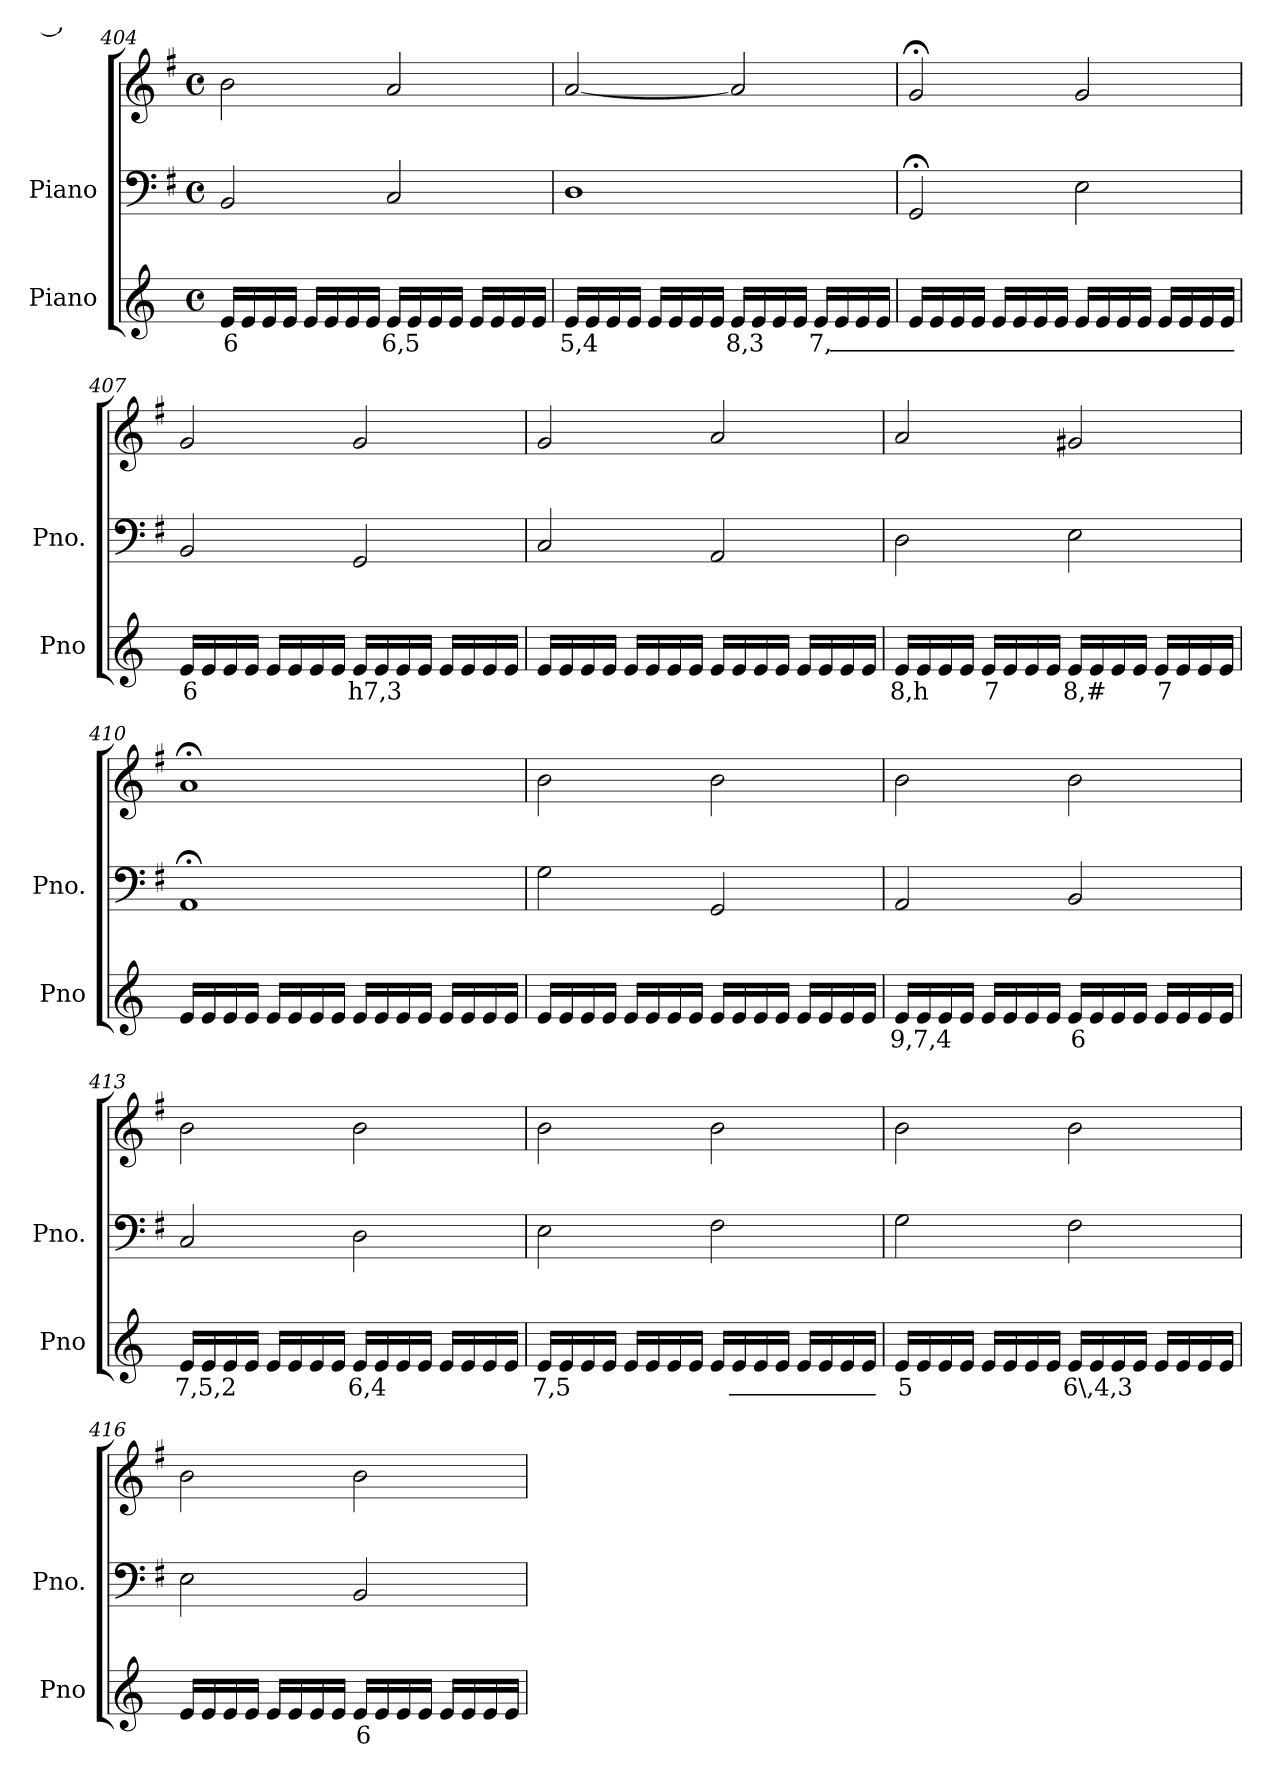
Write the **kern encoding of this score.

**kern	**text	**kern	**kern
*part2	*part2	*part1	*part1
*staff3	*staff3	*staff2	*staff1
*I"Piano	*	*I"Piano	*
*I'Pno	*	*I'Pno.	*
*clefG2	*	*clefF4	*clefG2
*k[]	*	*k[f#]	*k[f#]
*M4/4	*	*M4/4	*M4/4
*met(c)	*	*met(c)	*met(c)
=404	=404	=404	=404
!	!LO:LY:b	!	!
16e/LL	6	2BB/	2b\
16e/	.	.	.
16e/	.	.	.
16e/JJ	.	.	.
16e/LL	.	.	.
16e/	.	.	.
16e/	.	.	.
16e/JJ	.	.	.
!	!LO:LY:b	!	!
16e/LL	6,5	2C/	2a/
16e/	.	.	.
16e/	.	.	.
16e/JJ	.	.	.
16e/LL	.	.	.
16e/	.	.	.
16e/	.	.	.
16e/JJ	.	.	.
=405	=405	=405	=405
!	!LO:LY:b	!	!
16e/LL	5,4	1D	[2a/
16e/	.	.	.
16e/	.	.	.
16e/JJ	.	.	.
16e/LL	.	.	.
16e/	.	.	.
16e/	.	.	.
16e/JJ	.	.	.
!	!LO:LY:b	!	!
16e/LL	8,3	.	2a/]
16e/	.	.	.
16e/	.	.	.
16e/JJ	.	.	.
!	!LO:LY:b	!	!
16e/LL	7,_	.	.
16e/	.	.	.
16e/	.	.	.
16e/JJ	.	.	.
=406	=406	=406	=406
16e/LL	.	2GG;</	2g;</
16e/	.	.	.
16e/	.	.	.
16e/JJ	.	.	.
16e/LL	.	.	.
16e/	.	.	.
16e/	.	.	.
16e/JJ	.	.	.
16e/LL	.	2E\	2g/
16e/	.	.	.
16e/	.	.	.
16e/JJ	.	.	.
16e/LL	.	.	.
16e/	.	.	.
16e/	.	.	.
16e/JJ	.	.	.
=407	=407	=407	=407
!	!LO:LY:b	!	!
16e/LL	6	2BB/	2g/
16e/	.	.	.
16e/	.	.	.
16e/JJ	.	.	.
16e/LL	.	.	.
16e/	.	.	.
16e/	.	.	.
16e/JJ	.	.	.
!	!LO:LY:b	!	!
16e/LL	h7,3	2GG/	2g/
16e/	.	.	.
16e/	.	.	.
16e/JJ	.	.	.
16e/LL	.	.	.
16e/	.	.	.
16e/	.	.	.
16e/JJ	.	.	.
=408	=408	=408	=408
16e/LL	.	2C/	2g/
16e/	.	.	.
16e/	.	.	.
16e/JJ	.	.	.
16e/LL	.	.	.
16e/	.	.	.
16e/	.	.	.
16e/JJ	.	.	.
16e/LL	.	2AA/	2a/
16e/	.	.	.
16e/	.	.	.
16e/JJ	.	.	.
16e/LL	.	.	.
16e/	.	.	.
16e/	.	.	.
16e/JJ	.	.	.
=409	=409	=409	=409
!	!LO:LY:b	!	!
16e/LL	8,h	2D\	2a/
16e/	.	.	.
16e/	.	.	.
16e/JJ	.	.	.
!	!LO:LY:b	!	!
16e/LL	7	.	.
16e/	.	.	.
16e/	.	.	.
16e/JJ	.	.	.
!	!LO:LY:b	!	!
16e/LL	8,#	2E\	2g#X/
16e/	.	.	.
16e/	.	.	.
16e/JJ	.	.	.
!	!LO:LY:b	!	!
16e/LL	7	.	.
16e/	.	.	.
16e/	.	.	.
16e/JJ	.	.	.
=410	=410	=410	=410
16e/LL	.	1AA;<	1a;<
16e/	.	.	.
16e/	.	.	.
16e/JJ	.	.	.
16e/LL	.	.	.
16e/	.	.	.
16e/	.	.	.
16e/JJ	.	.	.
16e/LL	.	.	.
16e/	.	.	.
16e/	.	.	.
16e/JJ	.	.	.
16e/LL	.	.	.
16e/	.	.	.
16e/	.	.	.
16e/JJ	.	.	.
=411	=411	=411	=411
16e/LL	.	2G\	2b\
16e/	.	.	.
16e/	.	.	.
16e/JJ	.	.	.
16e/LL	.	.	.
16e/	.	.	.
16e/	.	.	.
16e/JJ	.	.	.
16e/LL	.	2GG/	2b\
16e/	.	.	.
16e/	.	.	.
16e/JJ	.	.	.
16e/LL	.	.	.
16e/	.	.	.
16e/	.	.	.
16e/JJ	.	.	.
=412	=412	=412	=412
!	!LO:LY:b	!	!
16e/LL	9,7,4	2AA/	2b\
16e/	.	.	.
16e/	.	.	.
16e/JJ	.	.	.
16e/LL	.	.	.
16e/	.	.	.
16e/	.	.	.
16e/JJ	.	.	.
!	!LO:LY:b	!	!
16e/LL	6	2BB/	2b\
16e/	.	.	.
16e/	.	.	.
16e/JJ	.	.	.
16e/LL	.	.	.
16e/	.	.	.
16e/	.	.	.
16e/JJ	.	.	.
=413	=413	=413	=413
!	!LO:LY:b	!	!
16e/LL	7,5,2	2C/	2b\
16e/	.	.	.
16e/	.	.	.
16e/JJ	.	.	.
16e/LL	.	.	.
16e/	.	.	.
16e/	.	.	.
16e/JJ	.	.	.
!	!LO:LY:b	!	!
16e/LL	6,4	2D\	2b\
16e/	.	.	.
16e/	.	.	.
16e/JJ	.	.	.
16e/LL	.	.	.
16e/	.	.	.
16e/	.	.	.
16e/JJ	.	.	.
=414	=414	=414	=414
!	!LO:LY:b	!	!
16e/LL	7,5	2E\	2b\
16e/	.	.	.
16e/	.	.	.
16e/JJ	.	.	.
16e/LL	.	.	.
16e/	.	.	.
16e/	.	.	.
16e/JJ	.	.	.
!	!LO:LY:b	!	!
16e/LL	_,_	2F#\	2b\
16e/	.	.	.
16e/	.	.	.
16e/JJ	.	.	.
16e/LL	.	.	.
16e/	.	.	.
16e/	.	.	.
16e/JJ	.	.	.
=415	=415	=415	=415
!	!LO:LY:b	!	!
16e/LL	5	2G\	2b\
16e/	.	.	.
16e/	.	.	.
16e/JJ	.	.	.
16e/LL	.	.	.
16e/	.	.	.
16e/	.	.	.
16e/JJ	.	.	.
!	!LO:LY:b	!	!
16e/LL	6\,4,3	2F#\	2b\
16e/	.	.	.
16e/	.	.	.
16e/JJ	.	.	.
16e/LL	.	.	.
16e/	.	.	.
16e/	.	.	.
16e/JJ	.	.	.
=416	=416	=416	=416
16e/LL	.	2E\	2b\
16e/	.	.	.
16e/	.	.	.
16e/JJ	.	.	.
16e/LL	.	.	.
16e/	.	.	.
16e/	.	.	.
16e/JJ	.	.	.
!	!LO:LY:b	!	!
16e/LL	6	2BB/	2b\
16e/	.	.	.
16e/	.	.	.
16e/JJ	.	.	.
16e/LL	.	.	.
16e/	.	.	.
16e/	.	.	.
16e/JJ	.	.	.
=	=	=	=
*-	*-	*-	*-
